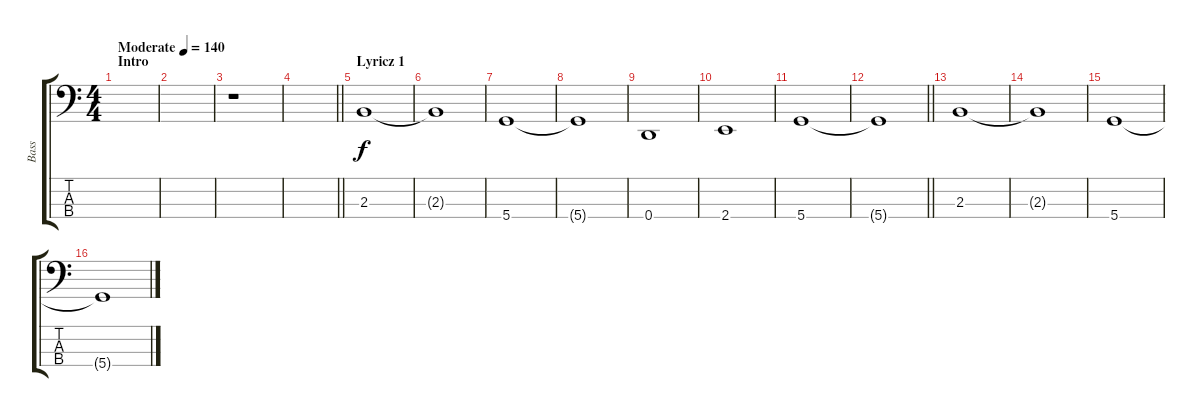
\track ("Bass" "Bass") {instrument electricbassfinger}
\staff {score tabs}
\tuning (G2 D2 A1 D1) {hide}
\ts (4 4)
\section ("" "Intro")
\tempo (140 "Moderate")
\clef f4
\ks c
|
|
r.1 |
\barLineRight lightlight
|
\section ("" "Lyricz 1")
2.3.1 |
2.3{t}.1 |
5.4.1 |
5.4{t}.1 |
0.4.1 |
2.4.1 |
5.4.1 |
\barLineRight lightlight
5.4{t}.1 |
2.3.1 |
2.3{t}.1 |
5.4.1 |
5.4{t}.1
